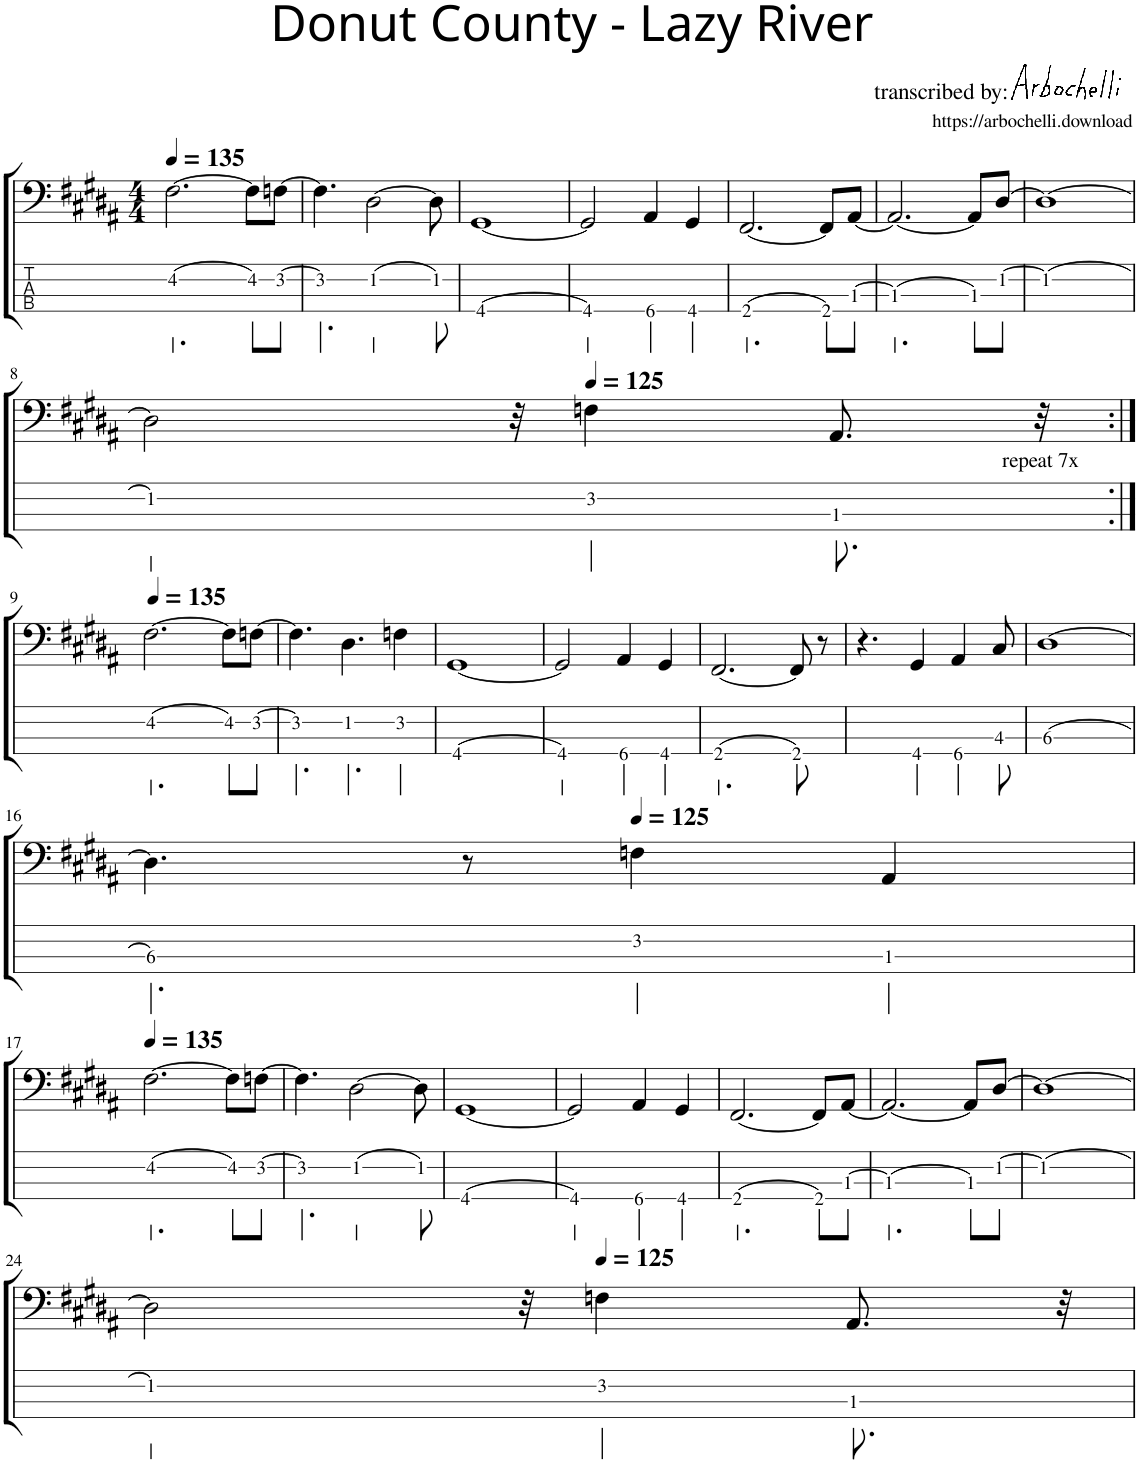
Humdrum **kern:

**kern	**kern
*part1	*part1
*staff2	*staff1
*I"Bass Guitar	*
*I'B. Guit.	*
*stria4	*
*	*clefF4
*Trd7c12	*Trd7c12
*k[f#c#g#d#a#]	*k[f#c#g#d#a#]
*M4/4	*M4/4
*MM135	*MM135
=1	=1
[2.F#X\	[2.F#\
8F#\L]	8F#\L]
[8Fn\J	[8Fn\J
=2	=2
4.F\]	4.F\]
[2D#X\	[2D#\
8D#\]	8D#\]
=3	=3
[1GG#X	[1GG#
=4	=4
2GG#\]	2GG#/]
4AA#X\	4AA#/
4GG#X\	4GG#/
=5	=5
[2.FF#X\	[2.FF#/
8FF#\L]	8FF#/L]
[8AA#X\J	[8AA#/J
=6	=6
2.AA#\_	2.AA#/_
8AA#\L]	8AA#/L]
[8D#X\J	[8D#/J
=7	=7
1D#_	1D#_
!!LO:LB:g=z
=8	=8
2D#\]	2D#\]
32r	32r
*	*MM125
4F\	4Fn\
8.AA#X\	8.AA#/
!	!LO:TX:b:t=repeat 7x
32r	32r
!!LO:LB:g=z
=9:|!	=9:|!
*	*MM135
[2.F#\	[2.F#\
8F#\L]	8F#\L]
[8Fn\J	[8Fn\J
=10	=10
4.F\]	4.F\]
4.D#\	4.D#\
4F\	4Fn\
=11	=11
[1GG#	[1GG#
=12	=12
2GG#\]	2GG#/]
4AA#\	4AA#/
4GG#\	4GG#/
=13	=13
[2.FF#\	[2.FF#/
8FF#\]	8FF#/]
8r	8r
=14	=14
4.r	4.r
4GG#\	4GG#/
4AA#\	4AA#/
8C#\	8C#/
=15	=15
[1D#	[1D#
!!LO:LB:g=z
=16	=16
4.D#\]	4.D#\]
8r	8r
*	*MM125
4Fn\	4Fn\
4AA#\	4AA#/
!!LO:LB:g=z
=17	=17
*	*MM135
[2.F#\	[2.F#\
8F#\L]	8F#\L]
[8Fn\J	[8Fn\J
=18	=18
4.F\]	4.F\]
[2D#\	[2D#\
8D#\]	8D#\]
=19	=19
[1GG#	[1GG#
=20	=20
2GG#\]	2GG#/]
4AA#\	4AA#/
4GG#\	4GG#/
=21	=21
[2.FF#\	[2.FF#/
8FF#\L]	8FF#/L]
[8AA#\J	[8AA#/J
=22	=22
2.AA#\_	2.AA#/_
8AA#\L]	8AA#/L]
[8D#\J	[8D#/J
=23	=23
1D#_	1D#_
!!LO:LB:g=z
=24	=24
2D#\]	2D#\]
32r	32r
*	*MM125
4Fn\	4Fn\
8.AA#\	8.AA#/
32r	32r
=	=
*-	*-
